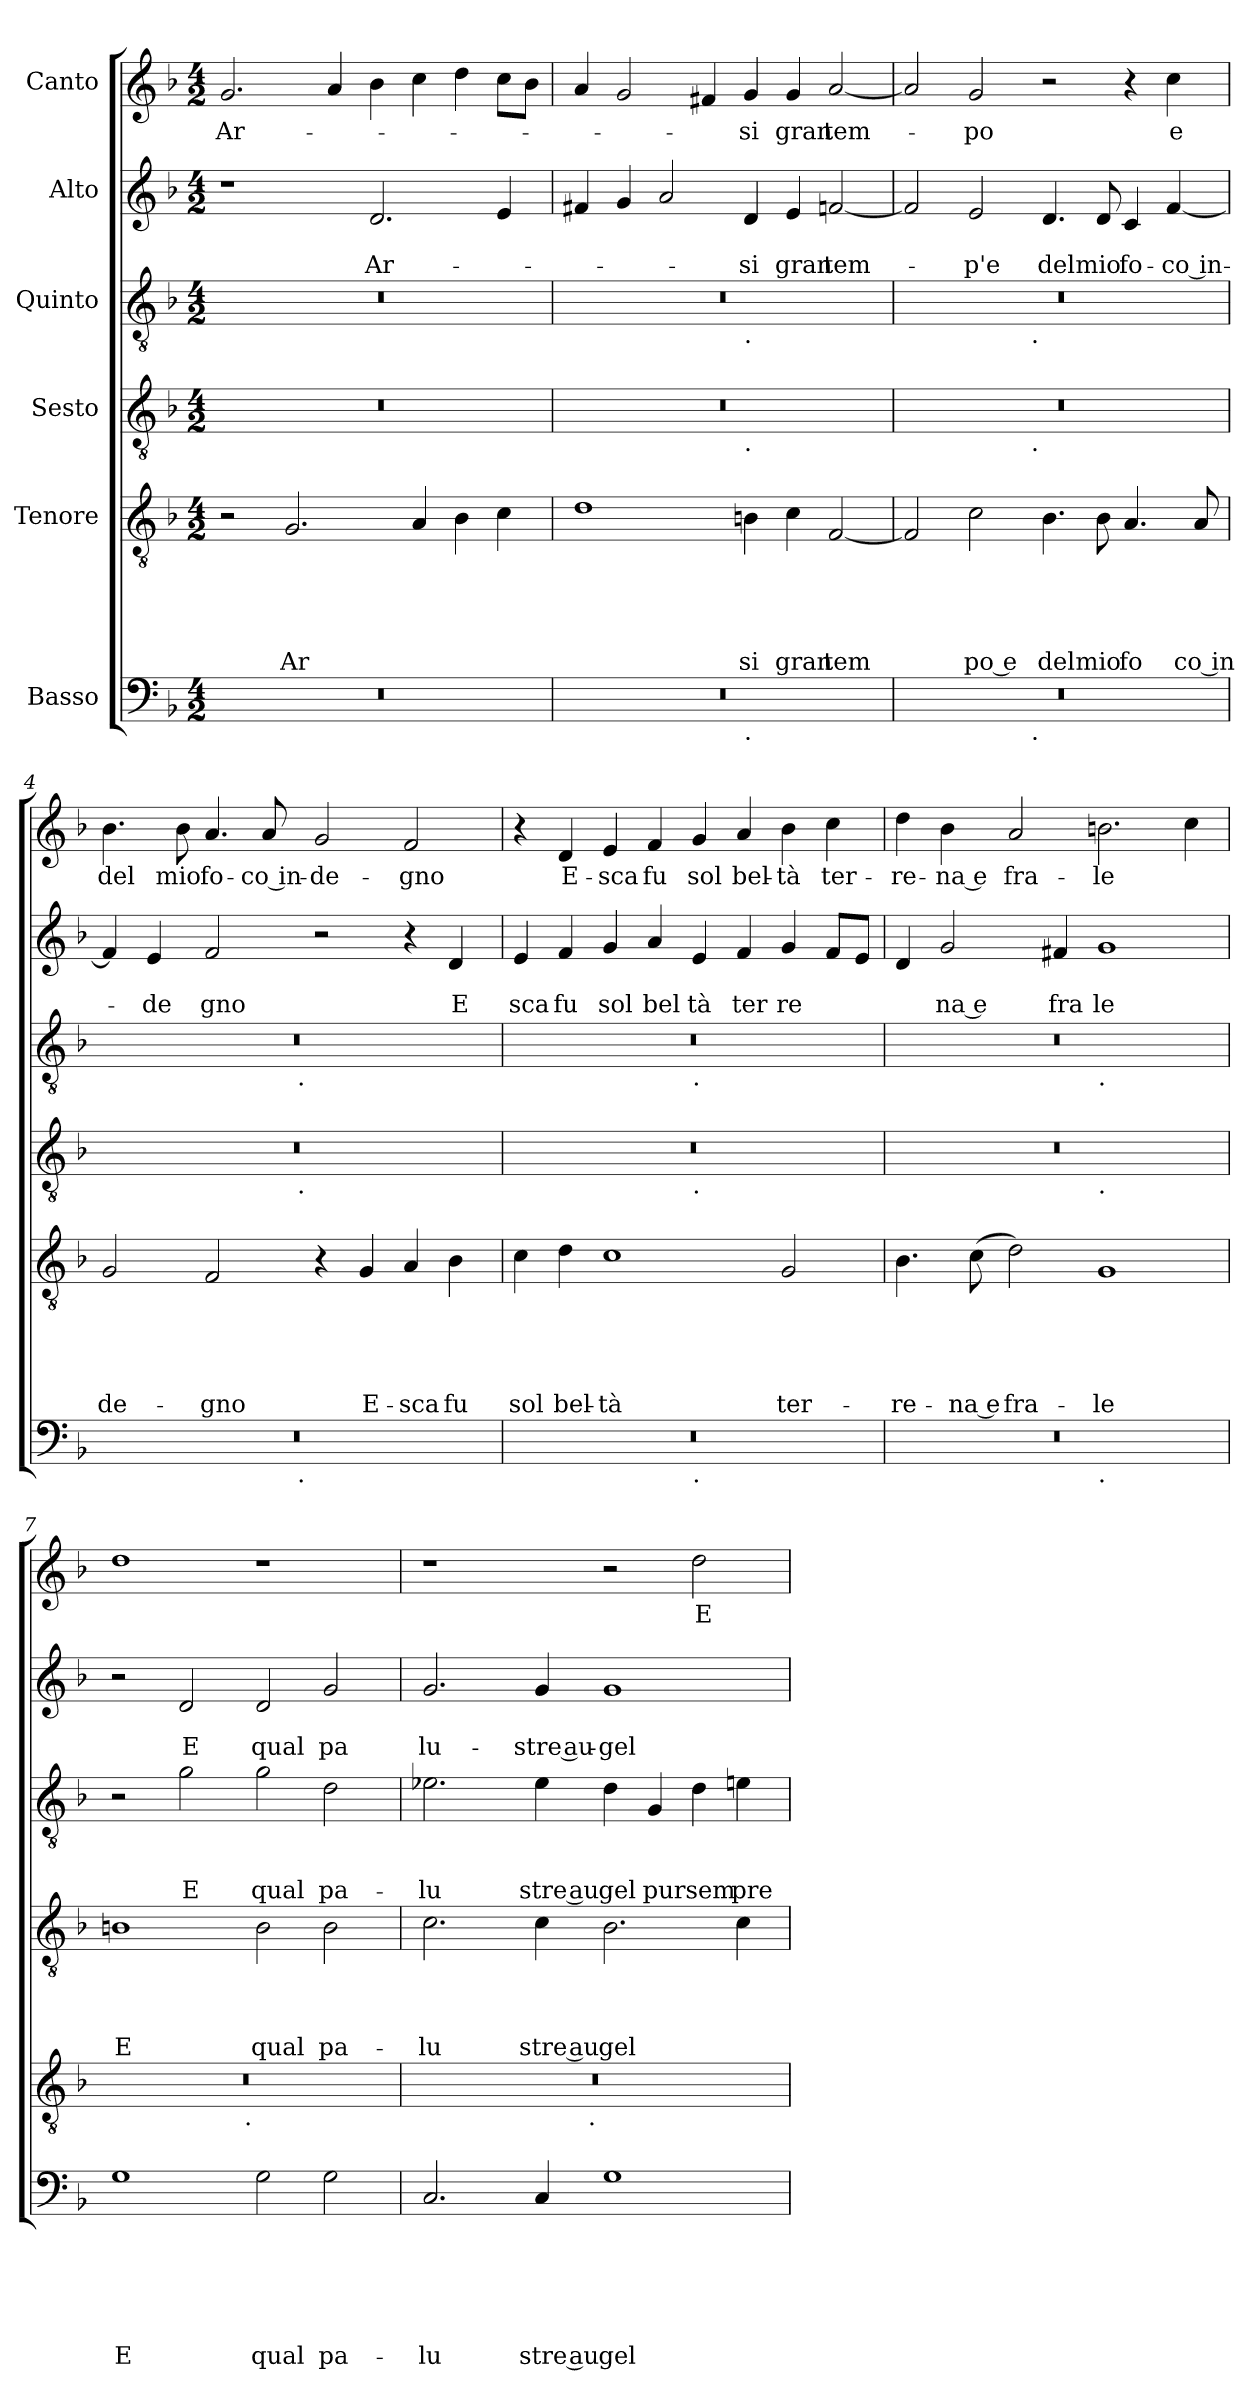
**kern	**text	**text	**text	**text	**text	**text	**kern	**text	**text	**text	**text	**text	**kern	**text	**text	**text	**text	**kern	**text	**text	**text	**kern	**text	**text	**kern	**text
*part6	*part6	*part6	*part6	*part6	*part6	*part6	*part5	*part5	*part5	*part5	*part5	*part5	*part4	*part4	*part4	*part4	*part4	*part3	*part3	*part3	*part3	*part2	*part2	*part2	*part1	*part1
*staff6	*staff6	*staff6	*staff6	*staff6	*staff6	*staff6	*staff5	*staff5	*staff5	*staff5	*staff5	*staff5	*staff4	*staff4	*staff4	*staff4	*staff4	*staff3	*staff3	*staff3	*staff3	*staff2	*staff2	*staff2	*staff1	*staff1
*I"Basso	*	*	*	*	*	*	*I"Tenore	*	*	*	*	*	*I"Sesto	*	*	*	*	*I"Quinto	*	*	*	*I"Alto	*	*	*I"Canto	*
*clefF4	*	*	*	*	*	*	*clefGv2	*	*	*	*	*	*clefGv2	*	*	*	*	*clefGv2	*	*	*	*clefG2	*	*	*clefG2	*
*k[b-]	*	*	*	*	*	*	*k[b-]	*	*	*	*	*	*k[b-]	*	*	*	*	*k[b-]	*	*	*	*k[b-]	*	*	*k[b-]	*
*F:	*	*	*	*	*	*	*F:	*	*	*	*	*	*F:	*	*	*	*	*F:	*	*	*	*F:	*	*	*F:	*
*M4/2	*	*	*	*	*	*	*M4/2	*	*	*	*	*	*M4/2	*	*	*	*	*M4/2	*	*	*	*M4/2	*	*	*M4/2	*
=1	=1	=1	=1	=1	=1	=1	=1	=1	=1	=1	=1	=1	=1	=1	=1	=1	=1	=1	=1	=1	=1	=1	=1	=1	=1	=1
!	!	!	!	!	!	!	!	!	!	!	!	!	!	!	!	!	!	!	!	!	!	!	!	!	!	!LO:LY:b
0r	.	.	.	.	.	.	2r	.	.	.	.	.	0r	.	.	.	.	0r	.	.	.	1r	.	.	2.g/	Ar-
!	!	!	!	!	!	!	!	!	!	!	!	!LO:LY:b	!	!	!	!	!	!	!	!	!	!	!	!	!	!
.	.	.	.	.	.	.	2.G/	.	.	.	.	Ar	.	.	.	.	.	.	.	.	.	.	.	.	.	.
.	.	.	.	.	.	.	.	.	.	.	.	.	.	.	.	.	.	.	.	.	.	.	.	.	4a/	.
!	!	!	!	!	!	!	!	!	!	!	!	!	!	!	!	!	!	!	!	!	!	!	!	!LO:LY:b	!	!
.	.	.	.	.	.	.	.	.	.	.	.	.	.	.	.	.	.	.	.	.	.	2.d/	.	Ar-	4b-\	.
.	.	.	.	.	.	.	4A/	.	.	.	.	.	.	.	.	.	.	.	.	.	.	.	.	.	4cc\	.
.	.	.	.	.	.	.	4B-\	.	.	.	.	.	.	.	.	.	.	.	.	.	.	.	.	.	4dd\	.
.	.	.	.	.	.	.	4c\	.	.	.	.	.	.	.	.	.	.	.	.	.	.	4e/	.	.	8cc\L	.
.	.	.	.	.	.	.	.	.	.	.	.	.	.	.	.	.	.	.	.	.	.	.	.	.	8b-\J	.
=2	=2	=2	=2	=2	=2	=2	=2	=2	=2	=2	=2	=2	=2	=2	=2	=2	=2	=2	=2	=2	=2	=2	=2	=2	=2	=2
*^	*	*	*	*	*	*	*	*	*	*	*	*	*^	*	*	*	*	*^	*	*	*	*	*	*	*	*
0r	1ryy	.	.	.	.	.	.	1d	.	.	.	.	.	0r	1ryy	.	.	.	.	0r	1ryy	.	.	.	4f#X/	.	.	4a/	.
.	.	.	.	.	.	.	.	.	.	.	.	.	.	.	.	.	.	.	.	.	.	.	.	.	4g/	.	.	2g/	.
.	.	.	.	.	.	.	.	.	.	.	.	.	.	.	.	.	.	.	.	.	.	.	.	.	2a/	.	.	.	.
.	.	.	.	.	.	.	.	.	.	.	.	.	.	.	.	.	.	.	.	.	.	.	.	.	.	.	.	4f#X/	.
!	!	!	!	!	!	!	!	!	!	!	!	!	!	!	!	!	!	!	!	!	!LO:TX:b:t=.	!	!	!	!	!	!	!	!
!	!	!	!	!	!	!	!	!	!	!	!	!	!	!	!LO:TX:b:t=.	!	!	!	!	!	!	!	!	!	!	!	!	!	!
!	!LO:TX:b:t=.	!	!	!	!	!	!	!	!	!	!	!	!	!	!	!	!	!	!	!	!	!	!	!	!	!	!	!	!
!	!	!	!	!	!	!	!	!	!	!	!	!	!LO:LY:b	!	!	!	!	!	!	!	!	!	!	!	!	!	!LO:LY:b	!	!LO:LY:b
.	1ryy	.	.	.	.	.	.	4Bn\	.	.	.	.	si	.	1ryy	.	.	.	.	.	1ryy	.	.	.	4d/	.	-si	4g/	-si
!	!	!	!	!	!	!	!	!	!	!	!	!	!LO:LY:b	!	!	!	!	!	!	!	!	!	!	!	!	!	!LO:LY:b	!	!LO:LY:b
.	.	.	.	.	.	.	.	4c\	.	.	.	.	gran	.	.	.	.	.	.	.	.	.	.	.	4e/	.	gran	4g/	gran
!	!	!	!	!	!	!	!	!	!	!	!	!	!LO:LY:b	!	!	!	!	!	!	!	!	!	!	!	!	!	!LO:LY:b	!	!LO:LY:b
.	.	.	.	.	.	.	.	[<2F/	.	.	.	.	tem	.	.	.	.	.	.	.	.	.	.	.	[<2fn/	.	tem-	[<2a/	tem-
=3	=3	=3	=3	=3	=3	=3	=3	=3	=3	=3	=3	=3	=3	=3	=3	=3	=3	=3	=3	=3	=3	=3	=3	=3	=3	=3	=3	=3	=3
0r	2ryy	.	.	.	.	.	.	2F/]	.	.	.	.	.	0r	2ryy	.	.	.	.	0r	2ryy	.	.	.	2f/]	.	.	2a/]	.
!	!	!	!	!	!	!	!	!	!	!	!	!	!LO:LY:b:rj	!	!	!	!	!	!	!	!	!	!	!	!	!	!LO:LY:b	!	!LO:LY:b
.	4...ryy	.	.	.	.	.	.	2c\	.	.	.	.	po e	.	4...ryy	.	.	.	.	.	4...ryy	.	.	.	2e/	.	-p'e	2g/	-po
!	!	!	!	!	!	!	!	!	!	!	!	!	!	!	!	!	!	!	!	!	!LO:TX:b:t=.	!	!	!	!	!	!	!	!
!	!	!	!	!	!	!	!	!	!	!	!	!	!	!	!LO:TX:b:t=.	!	!	!	!	!	!	!	!	!	!	!	!	!	!
!	!LO:TX:b:t=.	!	!	!	!	!	!	!	!	!	!	!	!	!	!	!	!	!	!	!	!	!	!	!	!	!	!	!	!
.	1ryy	.	.	.	.	.	.	.	.	.	.	.	.	.	1ryy	.	.	.	.	.	1ryy	.	.	.	.	.	.	.	.
!	!	!	!	!	!	!	!	!	!	!	!	!	!LO:LY:b	!	!	!	!	!	!	!	!	!	!	!	!	!	!LO:LY:b	!	!
.	.	.	.	.	.	.	.	4.B-\	.	.	.	.	del	.	.	.	.	.	.	.	.	.	.	.	4.d/	.	del	2r	.
!	!	!	!	!	!	!	!	!	!	!	!	!	!LO:LY:b	!	!	!	!	!	!	!	!	!	!	!	!	!	!LO:LY:b	!	!
.	.	.	.	.	.	.	.	8B-\	.	.	.	.	mio	.	.	.	.	.	.	.	.	.	.	.	8d/	.	mio	.	.
!	!	!	!	!	!	!	!	!	!	!	!	!	!LO:LY:b	!	!	!	!	!	!	!	!	!	!	!	!	!	!LO:LY:b	!	!
.	.	.	.	.	.	.	.	4.A/	.	.	.	.	fo	.	.	.	.	.	.	.	.	.	.	.	4c/	.	fo-	4r	.
!	!	!	!	!	!	!	!	!	!	!	!	!	!	!	!	!	!	!	!	!	!	!	!	!	!	!	!LO:LY:b	!	!LO:LY:b
.	.	.	.	.	.	.	.	.	.	.	.	.	.	.	.	.	.	.	.	.	.	.	.	.	[<4f/	.	-co in-	4cc\	e
!	!	!	!	!	!	!	!	!	!	!	!	!	!LO:LY:b:rj	!	!	!	!	!	!	!	!	!	!	!	!	!	!	!	!
.	.	.	.	.	.	.	.	8A/	.	.	.	.	co in	.	.	.	.	.	.	.	.	.	.	.	.	.	.	.	.
.	32ryy	.	.	.	.	.	.	.	.	.	.	.	.	.	32ryy	.	.	.	.	.	32ryy	.	.	.	.	.	.	.	.
!!LO:PB:g=z
=4	=4	=4	=4	=4	=4	=4	=4	=4	=4	=4	=4	=4	=4	=4	=4	=4	=4	=4	=4	=4	=4	=4	=4	=4	=4	=4	=4	=4	=4
!	!	!	!	!	!	!	!	!	!	!	!	!	!LO:LY:b	!	!	!	!	!	!	!	!	!	!	!	!	!	!	!	!LO:LY:b
0r	2ryy	.	.	.	.	.	.	2G/	.	.	.	.	de-	0r	2ryy	.	.	.	.	0r	2ryy	.	.	.	4f/]	.	.	4.b-\	del
!	!	!	!	!	!	!	!	!	!	!	!	!	!	!	!	!	!	!	!	!	!	!	!	!	!	!	!LO:LY:b	!	!
.	.	.	.	.	.	.	.	.	.	.	.	.	.	.	.	.	.	.	.	.	.	.	.	.	4e/	.	-de	.	.
!	!	!	!	!	!	!	!	!	!	!	!	!	!	!	!	!	!	!	!	!	!	!	!	!	!	!	!	!	!LO:LY:b
.	.	.	.	.	.	.	.	.	.	.	.	.	.	.	.	.	.	.	.	.	.	.	.	.	.	.	.	8b-\	mio
!	!	!	!	!	!	!	!	!	!	!	!	!	!LO:LY:b	!	!	!	!	!	!	!	!	!	!	!	!	!	!LO:LY:b	!	!LO:LY:b
.	4...ryy	.	.	.	.	.	.	2F/	.	.	.	.	-gno	.	4...ryy	.	.	.	.	.	4...ryy	.	.	.	2f/	.	gno	4.a/	fo-
!	!	!	!	!	!	!	!	!	!	!	!	!	!	!	!	!	!	!	!	!	!	!	!	!	!	!	!	!	!LO:LY:b:rj
.	.	.	.	.	.	.	.	.	.	.	.	.	.	.	.	.	.	.	.	.	.	.	.	.	.	.	.	8a/	-co in-
!	!	!	!	!	!	!	!	!	!	!	!	!	!	!	!	!	!	!	!	!	!LO:TX:b:t=.	!	!	!	!	!	!	!	!
!	!	!	!	!	!	!	!	!	!	!	!	!	!	!	!LO:TX:b:t=.	!	!	!	!	!	!	!	!	!	!	!	!	!	!
!	!LO:TX:b:t=.	!	!	!	!	!	!	!	!	!	!	!	!	!	!	!	!	!	!	!	!	!	!	!	!	!	!	!	!
.	1ryy	.	.	.	.	.	.	.	.	.	.	.	.	.	1ryy	.	.	.	.	.	1ryy	.	.	.	.	.	.	.	.
!	!	!	!	!	!	!	!	!	!	!	!	!	!	!	!	!	!	!	!	!	!	!	!	!	!	!	!	!	!LO:LY:b
.	.	.	.	.	.	.	.	4r	.	.	.	.	.	.	.	.	.	.	.	.	.	.	.	.	2r	.	.	2g/	-de-
!	!	!	!	!	!	!	!	!	!	!	!	!	!LO:LY:b	!	!	!	!	!	!	!	!	!	!	!	!	!	!	!	!
.	.	.	.	.	.	.	.	4G/	.	.	.	.	E-	.	.	.	.	.	.	.	.	.	.	.	.	.	.	.	.
!	!	!	!	!	!	!	!	!	!	!	!	!	!LO:LY:b	!	!	!	!	!	!	!	!	!	!	!	!	!	!	!	!LO:LY:b
.	.	.	.	.	.	.	.	4A/	.	.	.	.	-sca	.	.	.	.	.	.	.	.	.	.	.	4r	.	.	2f/	-gno
!	!	!	!	!	!	!	!	!	!	!	!	!	!LO:LY:b	!	!	!	!	!	!	!	!	!	!	!	!	!	!LO:LY:b	!	!
.	.	.	.	.	.	.	.	4B-\	.	.	.	.	fu	.	.	.	.	.	.	.	.	.	.	.	4d/	.	E	.	.
.	32ryy	.	.	.	.	.	.	.	.	.	.	.	.	.	32ryy	.	.	.	.	.	32ryy	.	.	.	.	.	.	.	.
=5	=5	=5	=5	=5	=5	=5	=5	=5	=5	=5	=5	=5	=5	=5	=5	=5	=5	=5	=5	=5	=5	=5	=5	=5	=5	=5	=5	=5	=5
!	!	!	!	!	!	!	!	!	!	!	!	!	!LO:LY:b	!	!	!	!	!	!	!	!	!	!	!	!	!	!LO:LY:b	!	!
0r	1ryy	.	.	.	.	.	.	4c\	.	.	.	.	sol	0r	1ryy	.	.	.	.	0r	1ryy	.	.	.	4e/	.	sca	4r	.
!	!	!	!	!	!	!	!	!	!	!	!	!	!LO:LY:b	!	!	!	!	!	!	!	!	!	!	!	!	!	!LO:LY:b	!	!LO:LY:b
.	.	.	.	.	.	.	.	4d\	.	.	.	.	bel-	.	.	.	.	.	.	.	.	.	.	.	4f/	.	fu	4d/	E-
!	!	!	!	!	!	!	!	!	!	!	!	!	!LO:LY:b	!	!	!	!	!	!	!	!	!	!	!	!	!	!LO:LY:b	!	!LO:LY:b
.	.	.	.	.	.	.	.	1c	.	.	.	.	-tà	.	.	.	.	.	.	.	.	.	.	.	4g/	.	sol	4e/	-sca
!	!	!	!	!	!	!	!	!	!	!	!	!	!	!	!	!	!	!	!	!	!	!	!	!	!	!	!LO:LY:b	!	!LO:LY:b
.	.	.	.	.	.	.	.	.	.	.	.	.	.	.	.	.	.	.	.	.	.	.	.	.	4a/	.	bel	4f/	fu
!	!	!	!	!	!	!	!	!	!	!	!	!	!	!	!	!	!	!	!	!	!LO:TX:b:t=.	!	!	!	!	!	!	!	!
!	!	!	!	!	!	!	!	!	!	!	!	!	!	!	!LO:TX:b:t=.	!	!	!	!	!	!	!	!	!	!	!	!	!	!
!	!LO:TX:b:t=.	!	!	!	!	!	!	!	!	!	!	!	!	!	!	!	!	!	!	!	!	!	!	!	!	!	!	!	!
!	!	!	!	!	!	!	!	!	!	!	!	!	!	!	!	!	!	!	!	!	!	!	!	!	!	!	!LO:LY:b	!	!LO:LY:b
.	1ryy	.	.	.	.	.	.	.	.	.	.	.	.	.	1ryy	.	.	.	.	.	1ryy	.	.	.	4e/	.	tà	4g/	sol
!	!	!	!	!	!	!	!	!	!	!	!	!	!	!	!	!	!	!	!	!	!	!	!	!	!	!	!LO:LY:b	!	!LO:LY:b
.	.	.	.	.	.	.	.	.	.	.	.	.	.	.	.	.	.	.	.	.	.	.	.	.	4f/	.	ter	4a/	bel-
!	!	!	!	!	!	!	!	!	!	!	!	!	!LO:LY:b	!	!	!	!	!	!	!	!	!	!	!	!	!	!LO:LY:b	!	!LO:LY:b
.	.	.	.	.	.	.	.	2G/	.	.	.	.	ter-	.	.	.	.	.	.	.	.	.	.	.	4g/	.	re	4b-\	-tà
!	!	!	!	!	!	!	!	!	!	!	!	!	!	!	!	!	!	!	!	!	!	!	!	!	!	!	!	!	!LO:LY:b
.	.	.	.	.	.	.	.	.	.	.	.	.	.	.	.	.	.	.	.	.	.	.	.	.	8f/L	.	.	4cc\	ter-
.	.	.	.	.	.	.	.	.	.	.	.	.	.	.	.	.	.	.	.	.	.	.	.	.	8e/J	.	.	.	.
=6	=6	=6	=6	=6	=6	=6	=6	=6	=6	=6	=6	=6	=6	=6	=6	=6	=6	=6	=6	=6	=6	=6	=6	=6	=6	=6	=6	=6	=6
!	!	!	!	!	!	!	!	!	!	!	!	!	!LO:LY:b	!	!	!	!	!	!	!	!	!	!	!	!	!	!	!	!LO:LY:b
0r	1ryy	.	.	.	.	.	.	4.B-\	.	.	.	.	-re-	0r	1ryy	.	.	.	.	0r	1ryy	.	.	.	4d/	.	.	4dd\	-re-
!	!	!	!	!	!	!	!	!	!	!	!	!	!	!	!	!	!	!	!	!	!	!	!	!	!	!	!LO:LY:b:rj	!	!LO:LY:b:rj
.	.	.	.	.	.	.	.	.	.	.	.	.	.	.	.	.	.	.	.	.	.	.	.	.	2g/	.	na e	4b-\	-na e
!	!	!	!	!	!	!	!	!	!	!	!	!	!LO:LY:b:rj	!	!	!	!	!	!	!	!	!	!	!	!	!	!	!	!
.	.	.	.	.	.	.	.	(<8c\	.	.	.	.	-na e	.	.	.	.	.	.	.	.	.	.	.	.	.	.	.	.
!	!	!	!	!	!	!	!	!	!	!	!	!	!LO:LY:b	!	!	!	!	!	!	!	!	!	!	!	!	!	!	!	!LO:LY:b
.	.	.	.	.	.	.	.	2d\)	.	.	.	.	fra-	.	.	.	.	.	.	.	.	.	.	.	.	.	.	2a/	fra-
!	!	!	!	!	!	!	!	!	!	!	!	!	!	!	!	!	!	!	!	!	!	!	!	!	!	!	!LO:LY:b	!	!
.	.	.	.	.	.	.	.	.	.	.	.	.	.	.	.	.	.	.	.	.	.	.	.	.	4f#X/	.	fra	.	.
!	!	!	!	!	!	!	!	!	!	!	!	!	!	!	!	!	!	!	!	!	!LO:TX:b:t=.	!	!	!	!	!	!	!	!
!	!	!	!	!	!	!	!	!	!	!	!	!	!	!	!LO:TX:b:t=.	!	!	!	!	!	!	!	!	!	!	!	!	!	!
!	!LO:TX:b:t=.	!	!	!	!	!	!	!	!	!	!	!	!	!	!	!	!	!	!	!	!	!	!	!	!	!	!	!	!
!	!	!	!	!	!	!	!	!	!	!	!	!	!LO:LY:b	!	!	!	!	!	!	!	!	!	!	!	!	!	!LO:LY:b	!	!LO:LY:b
.	1ryy	.	.	.	.	.	.	1G	.	.	.	.	-le	.	1ryy	.	.	.	.	.	1ryy	.	.	.	1g	.	le	2.bn\	-le
.	.	.	.	.	.	.	.	.	.	.	.	.	.	.	.	.	.	.	.	.	.	.	.	.	.	.	.	4cc\	.
=7	=7	=7	=7	=7	=7	=7	=7	=7	=7	=7	=7	=7	=7	=7	=7	=7	=7	=7	=7	=7	=7	=7	=7	=7	=7	=7	=7	=7	=7
!	!	!	!	!	!	!	!LO:LY:b	!	!	!	!	!	!	!	!	!	!	!	!LO:LY:b	!	!	!	!	!	!	!	!	!	!
*	*	*	*	*	*	*	*	*	*	*	*	*	*	*v	*v	*	*	*	*	*	*	*	*	*	*	*	*	*	*
*v	*v	*	*	*	*	*	*	*^	*	*	*	*	*	*	*	*	*	*	*v	*v	*	*	*	*	*	*	*	*
1G	.	.	.	.	.	E	0r	2ryy	.	.	.	.	.	1Bn	.	.	.	E	2r	.	.	.	2r	.	.	1dd	.
!	!	!	!	!	!	!	!	!	!	!	!	!	!	!	!	!	!	!	!	!	!	!LO:LY:b	!	!	!LO:LY:b	!	!
.	.	.	.	.	.	.	.	4...ryy	.	.	.	.	.	.	.	.	.	.	2g\	.	.	E	2d/	.	E	.	.
!	!	!	!	!	!	!	!	!LO:TX:b:t=.	!	!	!	!	!	!	!	!	!	!	!	!	!	!	!	!	!	!	!
.	.	.	.	.	.	.	.	1ryy	.	.	.	.	.	.	.	.	.	.	.	.	.	.	.	.	.	.	.
!	!	!	!	!	!	!LO:LY:b	!	!	!	!	!	!	!	!	!	!	!	!LO:LY:b	!	!	!	!LO:LY:b	!	!	!LO:LY:b	!	!
2G\	.	.	.	.	.	qual	.	.	.	.	.	.	.	2B\	.	.	.	qual	2g\	.	.	qual	2d/	.	qual	1r	.
!	!	!	!	!	!	!LO:LY:b	!	!	!	!	!	!	!	!	!	!	!	!LO:LY:b	!	!	!	!LO:LY:b	!	!	!LO:LY:b	!	!
2G\	.	.	.	.	.	pa-	.	.	.	.	.	.	.	2B\	.	.	.	pa-	2d\	.	.	pa-	2g/	.	pa	.	.
.	.	.	.	.	.	.	.	32ryy	.	.	.	.	.	.	.	.	.	.	.	.	.	.	.	.	.	.	.
!!LO:LB:g=z
=8	=8	=8	=8	=8	=8	=8	=8	=8	=8	=8	=8	=8	=8	=8	=8	=8	=8	=8	=8	=8	=8	=8	=8	=8	=8	=8	=8
!	!	!	!	!	!	!LO:LY:b	!	!	!	!	!	!	!	!	!	!	!	!LO:LY:b	!	!	!	!LO:LY:b	!	!	!LO:LY:b	!	!
2.C/	.	.	.	.	.	-lu	0r	2ryy	.	.	.	.	.	2.c\	.	.	.	-lu	2.e-X\	.	.	-lu	2.g/	.	lu-	1r	.
.	.	.	.	.	.	.	.	4...ryy	.	.	.	.	.	.	.	.	.	.	.	.	.	.	.	.	.	.	.
!	!	!	!	!	!	!LO:LY:b:rj	!	!	!	!	!	!	!	!	!	!	!	!LO:LY:b:rj	!	!	!	!LO:LY:b:rj	!	!	!LO:LY:b:rj	!	!
4C/	.	.	.	.	.	stre au	.	.	.	.	.	.	.	4c\	.	.	.	stre au	4e-\	.	.	stre au	4g/	.	-stre au-	.	.
!	!	!	!	!	!	!	!	!LO:TX:b:t=.	!	!	!	!	!	!	!	!	!	!	!	!	!	!	!	!	!	!	!
.	.	.	.	.	.	.	.	1ryy	.	.	.	.	.	.	.	.	.	.	.	.	.	.	.	.	.	.	.
!	!	!	!	!	!	!LO:LY:b	!	!	!	!	!	!	!	!	!	!	!	!LO:LY:b	!	!	!	!LO:LY:b	!	!	!LO:LY:b	!	!
1G	.	.	.	.	.	gel	.	.	.	.	.	.	.	2.B-\	.	.	.	gel	4d\	.	.	gel	1g	.	-gel	2r	.
!	!	!	!	!	!	!	!	!	!	!	!	!	!	!	!	!	!	!	!	!	!	!LO:LY:b	!	!	!	!	!
.	.	.	.	.	.	.	.	.	.	.	.	.	.	.	.	.	.	.	4G/	.	.	pur	.	.	.	.	.
!	!	!	!	!	!	!	!	!	!	!	!	!	!	!	!	!	!	!	!	!	!	!LO:LY:b	!	!	!	!	!LO:LY:b
.	.	.	.	.	.	.	.	.	.	.	.	.	.	.	.	.	.	.	4d\	.	.	sem	.	.	.	2dd\	E
!	!	!	!	!	!	!	!	!	!	!	!	!	!	!	!	!	!	!	!	!	!	!LO:LY:b	!	!	!	!	!
.	.	.	.	.	.	.	.	.	.	.	.	.	.	4c\	.	.	.	.	4en\	.	.	pre	.	.	.	.	.
.	.	.	.	.	.	.	.	32ryy	.	.	.	.	.	.	.	.	.	.	.	.	.	.	.	.	.	.	.
*	*	*	*	*	*	*	*v	*v	*	*	*	*	*	*	*	*	*	*	*	*	*	*	*	*	*	*	*
=	=	=	=	=	=	=	=	=	=	=	=	=	=	=	=	=	=	=	=	=	=	=	=	=	=	=
*-	*-	*-	*-	*-	*-	*-	*-	*-	*-	*-	*-	*-	*-	*-	*-	*-	*-	*-	*-	*-	*-	*-	*-	*-	*-	*-
